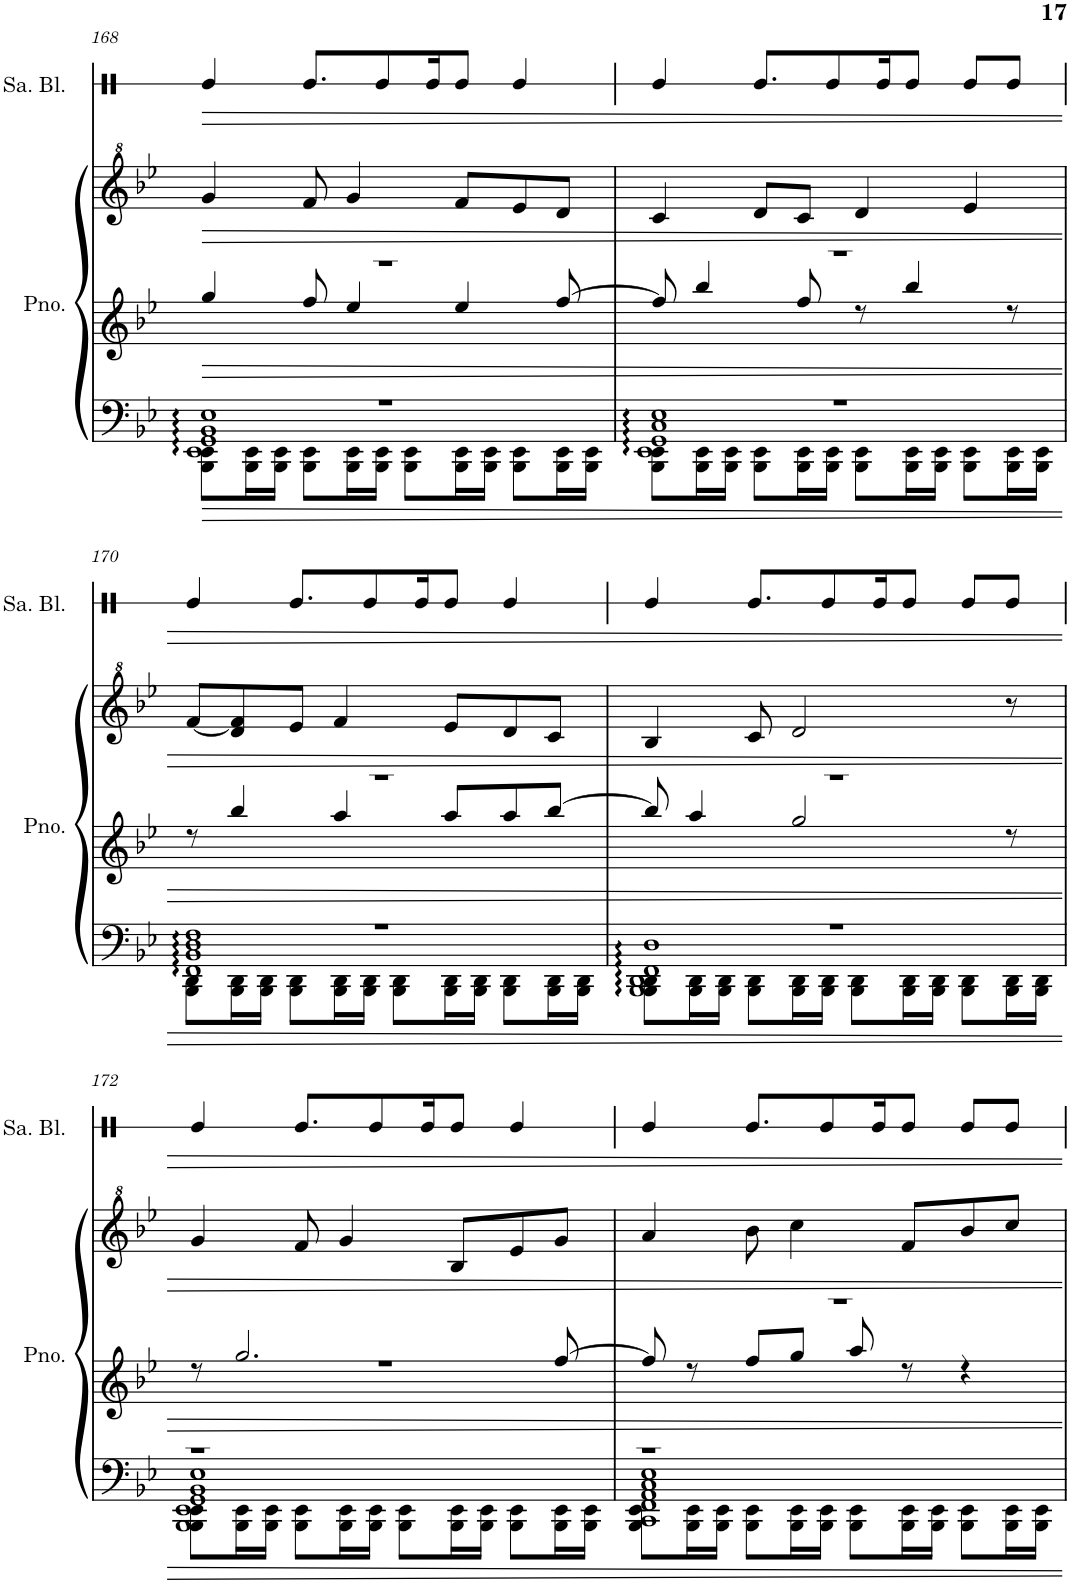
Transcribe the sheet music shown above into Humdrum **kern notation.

**kern	**kern	**kern	**kern
*part2	*part2	*part2	*part1
*staff4	*staff3	*staff2	*staff1
*I"钢琴	*	*	*I"沙锤块
!!LO:PB:g=z
*clefF4	*clefG2	*clefG^2	*clefX
*k[b-e-]	*k[b-e-]	*k[b-e-]	*k[]
*M4/4	*M4/4	*M4/4	*M4/4
=168	=168	=168	=168
*^	*^	*	*
*	*^	*	*	*	*
1EE- 1GG 1BB- 1E-	8BBB-\ 8EE-\L	1r	1r	4gg/	4gg/	4Re/
.	16BBB-\ 16EE-\L	.	.	.	.	.
.	16BBB-\ 16EE-\JJ	.	.	.	.	.
.	8BBB-\ 8EE-\L	.	.	8ff/	8ff/	8.Re/L
.	16BBB-\ 16EE-\L	.	.	4ee-/	4gg/	.
.	16BBB-\ 16EE-\JJ	.	.	.	.	8Re/
.	8BBB-\ 8EE-\L	.	.	.	.	.
.	.	.	.	.	.	16Re/K
.	16BBB-\ 16EE-\L	.	.	4ee-/	8ff/L	8Re/J
.	16BBB-\ 16EE-\JJ	.	.	.	.	.
.	8BBB-\ 8EE-\L	.	.	.	8ee-/	4Re/
.	16BBB-\ 16EE-\L	.	.	[8ff/	8dd/J	.
.	16BBB-\ 16EE-\JJ	.	.	.	.	.
=169	=169	=169	=169	=169	=169	=169
1EE- 1GG 1C 1E-	8BBB-\ 8EE-\L	1r	1r	8ff/]	4cc/	4Re/
.	16BBB-\ 16EE-\L	.	.	4bb-/	.	.
.	16BBB-\ 16EE-\JJ	.	.	.	.	.
.	8BBB-\ 8EE-\L	.	.	.	8dd/L	8.Re/L
.	16BBB-\ 16EE-\L	.	.	8ff/	8cc/J	.
.	16BBB-\ 16EE-\JJ	.	.	.	.	8Re/
.	8BBB-\ 8EE-\L	.	.	8r	4dd/	.
.	.	.	.	.	.	16Re/K
.	16BBB-\ 16EE-\L	.	.	4bb-/	.	8Re/J
.	16BBB-\ 16EE-\JJ	.	.	.	.	.
.	8BBB-\ 8EE-\L	.	.	.	4ee-/	8Re/L
.	16BBB-\ 16EE-\L	.	.	8r	.	8Re/J
.	16BBB-\ 16EE-\JJ	.	.	.	.	.
!!LO:LB:g=z
=170	=170	=170	=170	=170	=170	=170
1FF 1BB- 1D 1F	8BBB-\ 8DD\L	1r	1r	8r	[8ff/L	4Re/
.	16BBB-\ 16DD\L	.	.	4bb-/	8dd/ 8ff/]	.
.	16BBB-\ 16DD\JJ	.	.	.	.	.
.	8BBB-\ 8DD\L	.	.	.	8ee-/J	8.Re/L
.	16BBB-\ 16DD\L	.	.	4aa/	4ff/	.
.	16BBB-\ 16DD\JJ	.	.	.	.	8Re/
.	8BBB-\ 8DD\L	.	.	.	.	.
.	.	.	.	.	.	16Re/K
.	16BBB-\ 16DD\L	.	.	8aa/L	8ee-/L	8Re/J
.	16BBB-\ 16DD\JJ	.	.	.	.	.
.	8BBB-\ 8DD\L	.	.	8aa/	8dd/	4Re/
.	16BBB-\ 16DD\L	.	.	[8bb-/J	8cc/J	.
.	16BBB-\ 16DD\JJ	.	.	.	.	.
=171	=171	=171	=171	=171	=171	=171
1BBB- 1DD 1FF 1D	8BBB-\ 8DD\L	1r	1r	8bb-/]	4b-/	4Re/
.	16BBB-\ 16DD\L	.	.	4aa/	.	.
.	16BBB-\ 16DD\JJ	.	.	.	.	.
.	8BBB-\ 8DD\L	.	.	.	8cc/	8.Re/L
.	16BBB-\ 16DD\L	.	.	2gg/	2dd/	.
.	16BBB-\ 16DD\JJ	.	.	.	.	8Re/
.	8BBB-\ 8DD\L	.	.	.	.	.
.	.	.	.	.	.	16Re/K
.	16BBB-\ 16DD\L	.	.	.	.	8Re/J
.	16BBB-\ 16DD\JJ	.	.	.	.	.
.	8BBB-\ 8DD\L	.	.	.	.	8Re/L
.	16BBB-\ 16DD\L	.	.	8r	8r	8Re/J
.	16BBB-\ 16DD\JJ	.	.	.	.	.
!!LO:LB:g=z
=172	=172	=172	=172	=172	=172	=172
1BBB- 1EE- 1GG 1BB- 1E-	8BBB-\ 8EE-\L	1r	1r	8r	4gg/	4Re/
.	16BBB-\ 16EE-\L	.	.	2.gg/	.	.
.	16BBB-\ 16EE-\JJ	.	.	.	.	.
.	8BBB-\ 8EE-\L	.	.	.	8ff/	8.Re/L
.	16BBB-\ 16EE-\L	.	.	.	4gg/	.
.	16BBB-\ 16EE-\JJ	.	.	.	.	8Re/
.	8BBB-\ 8EE-\L	.	.	.	.	.
.	.	.	.	.	.	16Re/K
.	16BBB-\ 16EE-\L	.	.	.	8b-/L	8Re/J
.	16BBB-\ 16EE-\JJ	.	.	.	.	.
.	8BBB-\ 8EE-\L	.	.	.	8ee-/	4Re/
.	16BBB-\ 16EE-\L	.	.	[8ff/	8gg/J	.
.	16BBB-\ 16EE-\JJ	.	.	.	.	.
=173	=173	=173	=173	=173	=173	=173
1CC 1FF 1AA 1C 1E-	8BBB-\ 8EE-\L	1r	1r	8ff/]	4aa/	4Re/
.	16BBB-\ 16EE-\L	.	.	8r	.	.
.	16BBB-\ 16EE-\JJ	.	.	.	.	.
.	8BBB-\ 8EE-\L	.	.	8ff/L	8bb-\	8.Re/L
.	16BBB-\ 16EE-\L	.	.	8gg/J	4ccc\	.
.	16BBB-\ 16EE-\JJ	.	.	.	.	8Re/
.	8BBB-\ 8EE-\L	.	.	8aa/	.	.
.	.	.	.	.	.	16Re/K
.	16BBB-\ 16EE-\L	.	.	8r	8ff/L	8Re/J
.	16BBB-\ 16EE-\JJ	.	.	.	.	.
.	8BBB-\ 8EE-\L	.	.	4r	8bb-/	8Re/L
.	16BBB-\ 16EE-\L	.	.	.	8ccc/J	8Re/J
.	16BBB-\ 16EE-\JJ	.	.	.	.	.
*v	*v	*v	*	*	*	*
*	*v	*v	*	*
=	=	=	=
*-	*-	*-	*-
